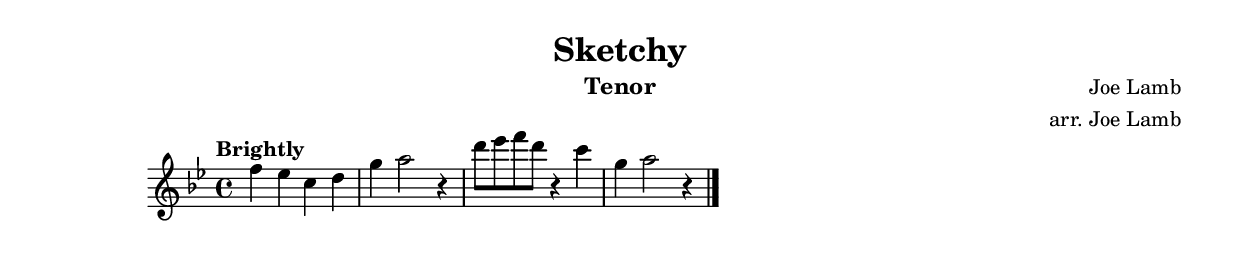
%%%%% (This is the Tenor part file)
\include "../global.ily"

tenorNotes = {

g4 f d e
a b2 r4
e8 f g e r4 d
a b2 r4

}

#(set-global-staff-size 18)

\include "../header.ily"
\header { instrument = "Tenor" }

\score {
  \new Staff {
    \set Staff.midiInstrument = # "tenor saxophone"
    \global
    \new Voice {
      \transpose c bes{
        \relative c'' {
          \Key

          \tenorNotes

          \bar "|."
        }
      }
    }
  }
\layout {}
}

\version "2.18.2"  % necessary for upgrading to future LilyPond versions.
